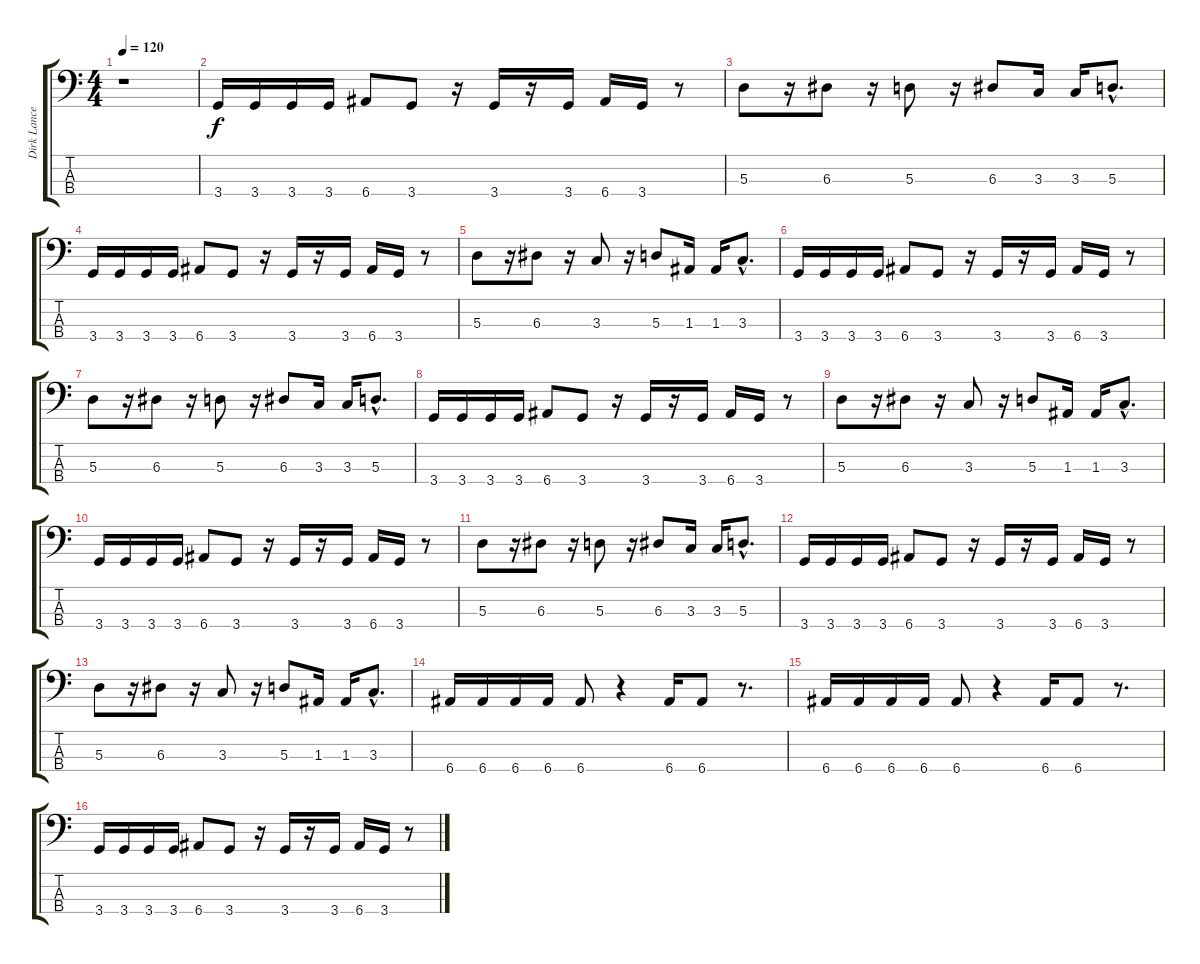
\track ("Dirk Lance" "Dirk Lance") {instrument electricbassfinger}
\staff {score tabs}
\tuning (G2 D2 A1 E1) {hide}
\ts (4 4)
\tempo 120
\clef f4
\ks c
r.1{dy f instrument electricbassfinger} |
3.4.16 3.4.16 3.4.16 3.4.16 6.4.8 3.4.8 r.16 3.4.16 r.16 3.4.16 6.4.16 3.4.16 r.8 |
5.3.8 r.16 6.3.8 r.16 5.3.8 r.16 6.3.8 3.3.16 3.3.16 5.3{hac}.8{d} |
3.4.16 3.4.16 3.4.16 3.4.16 6.4.8 3.4.8 r.16 3.4.16 r.16 3.4.16 6.4.16 3.4.16 r.8 |
5.3.8 r.16 6.3.8 r.16 3.3.8 r.16 5.3.8 1.3.16 1.3.16 3.3{hac}.8{d} |
3.4.16 3.4.16 3.4.16 3.4.16 6.4.8 3.4.8 r.16 3.4.16 r.16 3.4.16 6.4.16 3.4.16 r.8 |
5.3.8 r.16 6.3.8 r.16 5.3.8 r.16 6.3.8 3.3.16 3.3.16 5.3{hac}.8{d} |
3.4.16 3.4.16 3.4.16 3.4.16 6.4.8 3.4.8 r.16 3.4.16 r.16 3.4.16 6.4.16 3.4.16 r.8 |
5.3.8 r.16 6.3.8 r.16 3.3.8 r.16 5.3.8 1.3.16 1.3.16 3.3{hac}.8{d} |
3.4.16 3.4.16 3.4.16 3.4.16 6.4.8 3.4.8 r.16 3.4.16 r.16 3.4.16 6.4.16 3.4.16 r.8 |
5.3.8 r.16 6.3.8 r.16 5.3.8 r.16 6.3.8 3.3.16 3.3.16 5.3{hac}.8{d} |
3.4.16 3.4.16 3.4.16 3.4.16 6.4.8 3.4.8 r.16 3.4.16 r.16 3.4.16 6.4.16 3.4.16 r.8 |
5.3.8 r.16 6.3.8 r.16 3.3.8 r.16 5.3.8 1.3.16 1.3.16 3.3{hac}.8{d} |
6.4.16 6.4.16 6.4.16 6.4.16 6.4.8 r.4 6.4.16 6.4.8 r.8{d} |
6.4.16 6.4.16 6.4.16 6.4.16 6.4.8 r.4 6.4.16 6.4.8 r.8{d} |
3.4.16 3.4.16 3.4.16 3.4.16 6.4.8 3.4.8 r.16 3.4.16 r.16 3.4.16 6.4.16 3.4.16 r.8
